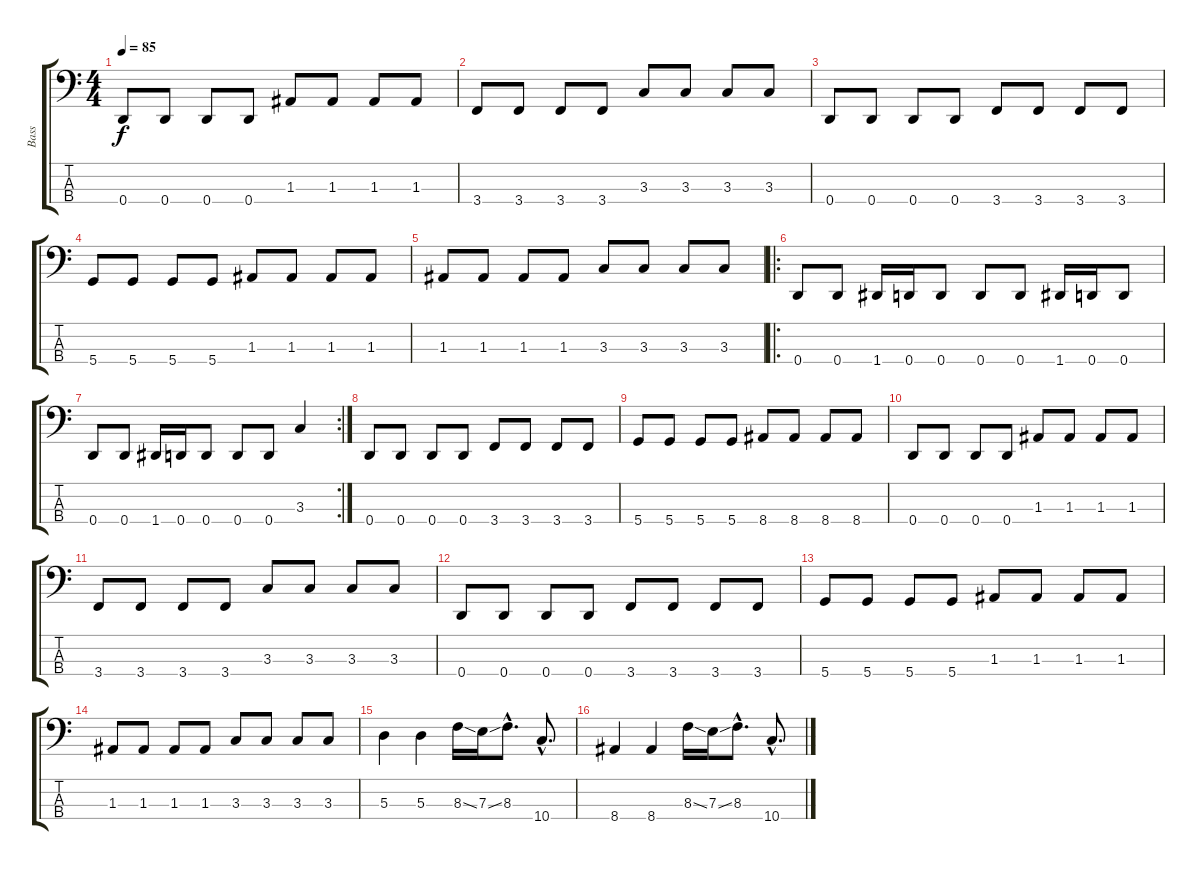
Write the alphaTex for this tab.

\track ("Bass" "Bass") {instrument electricbasspick}
\staff {score tabs}
\tuning (G2 D2 A1 D1) {hide}
\ts (4 4)
\tempo 85
\clef f4
\ks c
0.4.8{dy f} 0.4.8 0.4.8 0.4.8 1.3.8 1.3.8 1.3.8 1.3.8 |
3.4.8 3.4.8 3.4.8 3.4.8 3.3.8 3.3.8 3.3.8 3.3.8 |
0.4.8 0.4.8 0.4.8 0.4.8 3.4.8 3.4.8 3.4.8 3.4.8 |
5.4.8 5.4.8 5.4.8 5.4.8 1.3.8 1.3.8 1.3.8 1.3.8 |
1.3.8 1.3.8 1.3.8 1.3.8 3.3.8 3.3.8 3.3.8 3.3.8 |
\ro
0.4.8 0.4.8 1.4.16 0.4.16 0.4.8 0.4.8 0.4.8 1.4.16 0.4.16 0.4.8 |
\rc 2
0.4.8 0.4.8 1.4.16 0.4.16 0.4.8 0.4.8 0.4.8 3.3.4 |
0.4.8 0.4.8 0.4.8 0.4.8 3.4.8 3.4.8 3.4.8 3.4.8 |
5.4.8 5.4.8 5.4.8 5.4.8 8.4.8 8.4.8 8.4.8 8.4.8 |
0.4.8 0.4.8 0.4.8 0.4.8 1.3.8 1.3.8 1.3.8 1.3.8 |
3.4.8 3.4.8 3.4.8 3.4.8 3.3.8 3.3.8 3.3.8 3.3.8 |
0.4.8 0.4.8 0.4.8 0.4.8 3.4.8 3.4.8 3.4.8 3.4.8 |
5.4.8 5.4.8 5.4.8 5.4.8 1.3.8 1.3.8 1.3.8 1.3.8 |
1.3.8 1.3.8 1.3.8 1.3.8 3.3.8 3.3.8 3.3.8 3.3.8 |
5.3.4 5.3.4 8.3{ss}.16 7.3{ss}.16 8.3{hac}.8{d} 10.4{hac}.8{d} |
8.4.4 8.4.4 8.3{ss}.16 7.3{ss}.16 8.3{hac}.8{d} 10.4{hac}.8{d}
